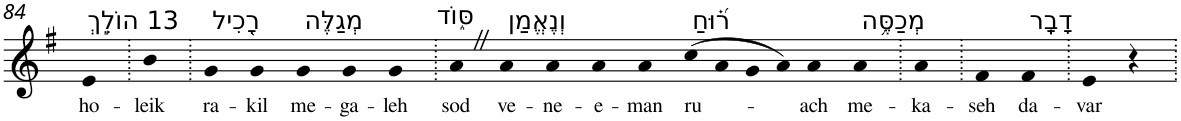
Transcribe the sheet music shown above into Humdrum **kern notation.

**kern	**text
*part1	*part1
*staff1	*staff1
*I"Piano	*
*I'Pno	*
!!LO:PB:g=z
*clefG2	*
*k[f#]	*
*G:	*
=84	=84
!LO:TX:a:t=13 הוֹלֵ֣ךְ	!
!	!LO:LY:b
4e	ho-
=85.	=85.
!	!LO:LY:b
4b	-leik
=86.	=86.
!LO:TX:a:t=רָ֭כִיל	!
!	!LO:LY:b
4g	ra-
!	!LO:LY:b
4g	-kil
!LO:TX:a:t=מְגַלֶּה	!
!	!LO:LY:b
4g	me-
!	!LO:LY:b
4g	-ga-
!	!LO:LY:b
4g	-leh
=87.	=87.
!LO:TX:a:t=סּ֑וֹד	!
!	!LO:LY:b
4aZ	sod
!LO:TX:a:t=וְנֶאֱמַן	!
!	!LO:LY:b
4a	ve-
!	!LO:LY:b
4a	-ne-
!	!LO:LY:b
4a	-e-
!	!LO:LY:b
4a	-man
!LO:TX:a:t=ר֝֗וּחַ	!
!	!LO:LY:b
(>8cc	ru-
8a	.
8g	.
8a)	.
!	!LO:LY:b
4a	-ach
!LO:TX:a:t=מְכַסֶּ֥ה	!
!	!LO:LY:b
4a	me-
=88.	=88.
!	!LO:LY:b
4a	-ka-
=89.	=89.
!	!LO:LY:b
4f#	-seh
!LO:TX:a:t=דָבָֽר	!
!	!LO:LY:b
4f#	da-
=90.	=90.
!	!LO:LY:b
4e	-var
4r	.
=.	=.
*-	*-
